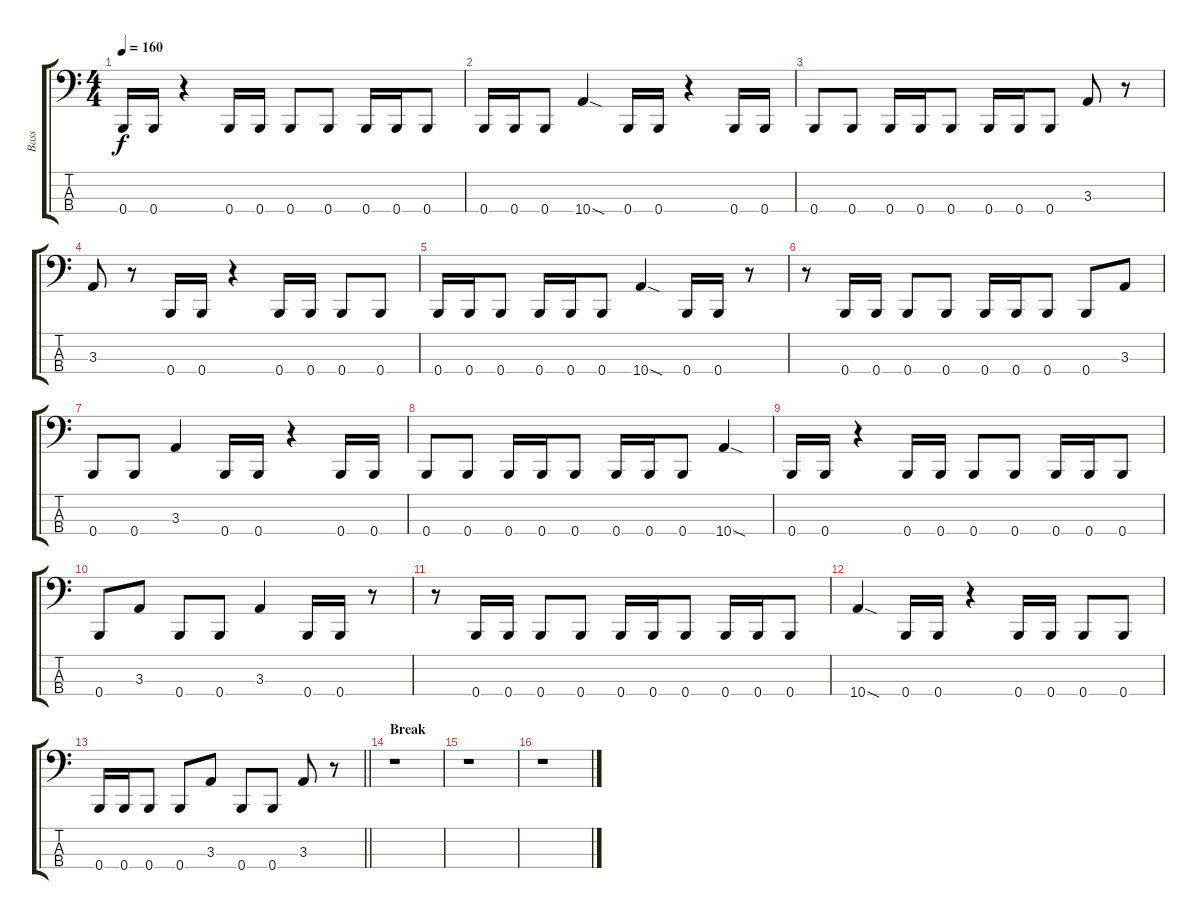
\track ("Bass" "Bass") {instrument electricbassfinger}
\staff {score tabs}
\tuning (E2 B1 Gb1 B0) {hide}
\ts (4 4)
\tempo 160
\clef f4
\ks c
0.4.16{dy f} 0.4.16 r.4 0.4.16 0.4.16 0.4.8 0.4.8 0.4.16 0.4.16 0.4.8 |
0.4.16 0.4.16 0.4.8 10.4{sod}.4 0.4.16 0.4.16 r.4 0.4.16 0.4.16 |
0.4.8 0.4.8 0.4.16 0.4.16 0.4.8 0.4.16 0.4.16 0.4.8 3.3.8 r.8 |
3.3.8 r.8 0.4.16 0.4.16 r.4 0.4.16 0.4.16 0.4.8 0.4.8 |
0.4.16 0.4.16 0.4.8 0.4.16 0.4.16 0.4.8 10.4{sod}.4 0.4.16 0.4.16 r.8 |
r.8 0.4.16 0.4.16 0.4.8 0.4.8 0.4.16 0.4.16 0.4.8 0.4.8 3.3.8 |
0.4.8 0.4.8 3.3.4 0.4.16 0.4.16 r.4 0.4.16 0.4.16 |
0.4.8 0.4.8 0.4.16 0.4.16 0.4.8 0.4.16 0.4.16 0.4.8 10.4{sod}.4 |
0.4.16 0.4.16 r.4 0.4.16 0.4.16 0.4.8 0.4.8 0.4.16 0.4.16 0.4.8 |
0.4.8 3.3.8 0.4.8 0.4.8 3.3.4 0.4.16 0.4.16 r.8 |
r.8 0.4.16 0.4.16 0.4.8 0.4.8 0.4.16 0.4.16 0.4.8 0.4.16 0.4.16 0.4.8 |
10.4{sod}.4 0.4.16 0.4.16 r.4 0.4.16 0.4.16 0.4.8 0.4.8 |
\barLineRight lightlight
0.4.16 0.4.16 0.4.8 0.4.8 3.3.8 0.4.8 0.4.8 3.3.8 r.8 |
\section ("" "Break")
r.1 |
r.1 |
r.1
